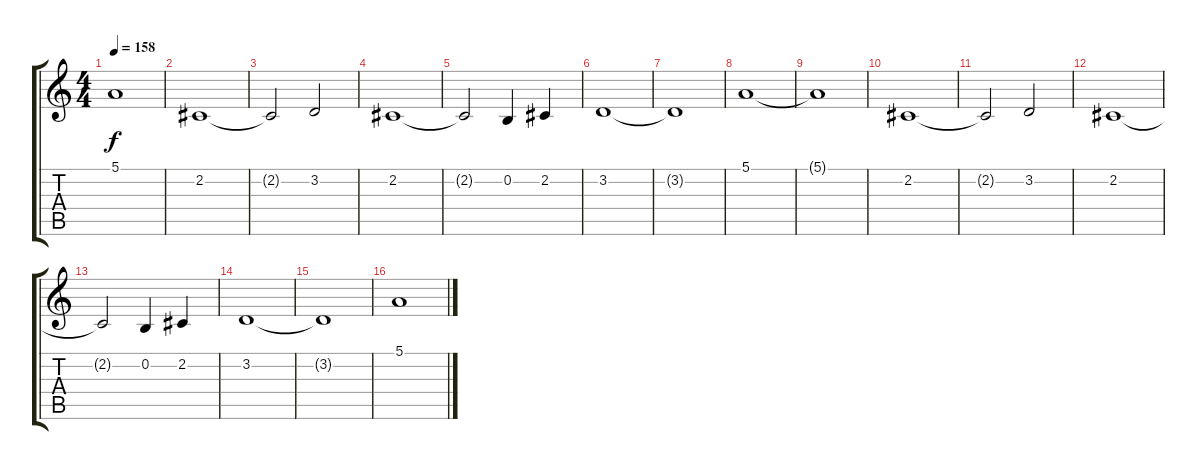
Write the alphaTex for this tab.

\track "" {instrument stringensemble2}
\staff {score tabs}
\tuning (E4 B3 G3 D3 A2 E2) {hide}
\ts (4 4)
\tempo 158
\clef g2
\ks c
5.1{t}.1{dy f} |
2.2.1 |
2.2{t}.2 3.2.2 |
2.2.1 |
2.2{t}.2 0.2.4 2.2.4 |
3.2.1 |
3.2{t}.1 |
5.1.1 |
5.1{t}.1 |
2.2.1 |
2.2{t}.2 3.2.2 |
2.2.1 |
2.2{t}.2 0.2.4 2.2.4 |
3.2.1 |
3.2{t}.1 |
5.1.1
